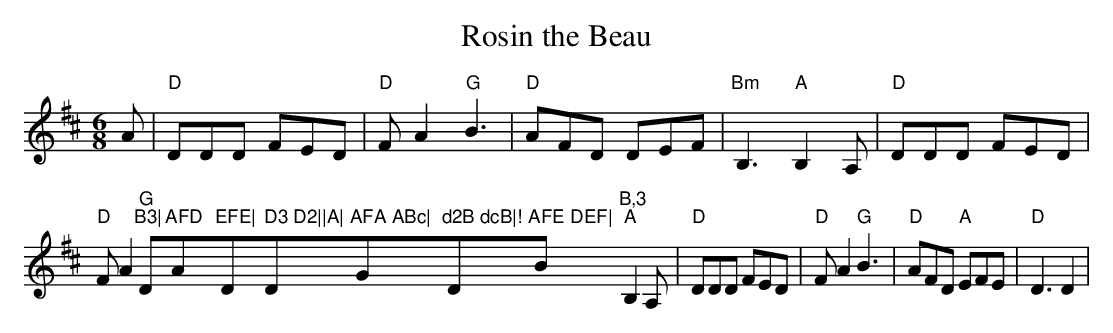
X:1
T:Rosin the Beau
M:6/8
L:1/8
K:D
A|"D"DDD FED|"D"FA2 "G"B3|"D"AFD DEF|"Bm"B,3 "A"B,2A,|"D"DDD FED|!"D"FA2
 "G
"B3|"D"AFD "A"EFE|"D" D3 D2||A|"D"AFA ABc|"G"d2B dcB|!"D"AFE DEF|"Bm"B,3
"A"B,2A,|"D"DDD FED|"D"FA2 "G"B3|"D"AFD "A"EFE|"D" D3 D2|
